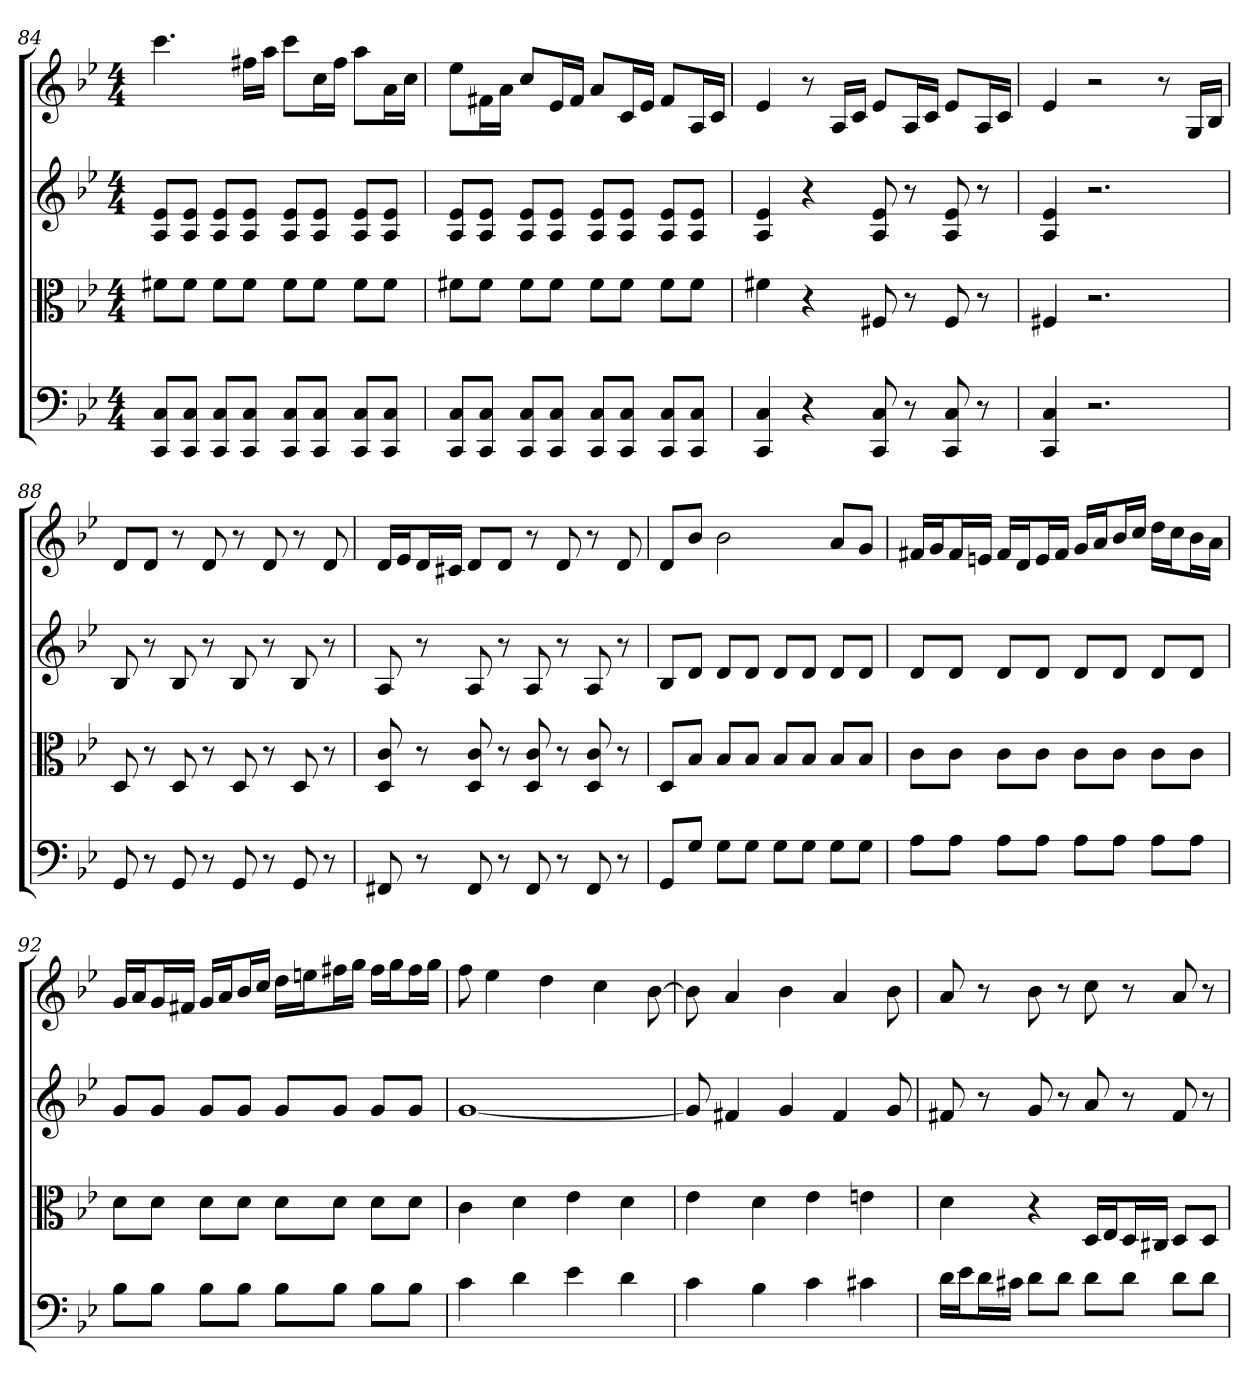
**kern	**kern	**kern	**kern
*part4	*part3	*part2	*part1
*staff4	*staff3	*staff2	*staff1
*clefF4	*clefC3	*	*
*k[b-e-]	*k[b-e-]	*k[b-e-]	*k[b-e-]
*g:	*g:	*g:	*g:
*M4/4	*M4/4	*M4/4	*M4/4
=84	=84	=84	=84
8CC/ 8C/L	8f#X\L	8A 8e-L	4.ccc
8CC/ 8C/J	8f#\J	8A 8e-J	.
8CC/ 8C/L	8f#\L	8A 8e-L	.
8CC/ 8C/J	8f#\J	8A 8e-J	16ff#XLL
.	.	.	16aaJJ
8CC/ 8C/L	8f#\L	8A 8e-L	8cccL
8CC/ 8C/J	8f#\J	8A 8e-J	16ccL
.	.	.	16ff#JJ
8CC/ 8C/L	8f#\L	8A 8e-L	8aaL
8CC/ 8C/J	8f#\J	8A 8e-J	16aL
.	.	.	16ccJJ
=85	=85	=85	=85
8CC/ 8C/L	8f#X\L	8A 8e-L	8ee-L
8CC/ 8C/J	8f#\J	8A 8e-J	16f#XL
.	.	.	16aJJ
8CC/ 8C/L	8f#\L	8A 8e-L	8ccL
8CC/ 8C/J	8f#\J	8A 8e-J	16e-L
.	.	.	16f#JJ
8CC/ 8C/L	8f#\L	8A 8e-L	8aL
8CC/ 8C/J	8f#\J	8A 8e-J	16cL
.	.	.	16e-JJ
8CC/ 8C/L	8f#\L	8A 8e-L	8f#L
8CC/ 8C/J	8f#\J	8A 8e-J	16AL
.	.	.	16cJJ
=86	=86	=86	=86
4CC 4C	4f#X	4A 4e-	4e-
4r	4r	4r	8r
.	.	.	16ALL
.	.	.	16cJJ
8CC 8C	8F#X	8A 8e-	8e-L
8r	8r	8r	16AL
.	.	.	16cJJ
8CC 8C	8F#	8A 8e-	8e-L
8r	8r	8r	16AL
.	.	.	16cJJ
=87	=87	=87	=87
4CC 4C	4F#X	4A 4e-	4e-
2.r	2.r	2.r	2r
.	.	.	8r
.	.	.	16GLL
.	.	.	16B-JJ
=88	=88	=88	=88
8GG	8D	8B-	8dL
8r	8r	8r	8dJ
8GG	8D	8B-	8r
8r	8r	8r	8d
8GG	8D	8B-	8r
8r	8r	8r	8d
8GG	8D	8B-	8r
8r	8r	8r	8d
=89	=89	=89	=89
8FF#X	8D 8c	8A	16dLL
.	.	.	16e-J
8r	8r	8r	16dL
.	.	.	16c#XJJ
8FF#	8D 8c	8A	8dL
8r	8r	8r	8dJ
8FF#	8D 8c	8A	8r
8r	8r	8r	8d
8FF#	8D 8c	8A	8r
8r	8r	8r	8d
=90	=90	=90	=90
8GG/L	8D/L	8B-L	8dL
8G/J	8B-/J	8dJ	8b-J
8G\L	8B-/L	8dL	2b-
8G\J	8B-/J	8dJ	.
8G\L	8B-/L	8dL	.
8G\J	8B-/J	8dJ	.
8G\L	8B-/L	8dL	8aL
8G\J	8B-/J	8dJ	8gJ
=91	=91	=91	=91
8A\L	8c\L	8dL	16f#XLL
.	.	.	16gJ
8A\J	8c\J	8dJ	16f#L
.	.	.	16enJJ
8A\L	8c\L	8dL	16f#LL
.	.	.	16dJ
8A\J	8c\J	8dJ	16eL
.	.	.	16f#JJ
8A\L	8c\L	8dL	16gLL
.	.	.	16aJ
8A\J	8c\J	8dJ	16b-L
.	.	.	16ccJJ
8A\L	8c\L	8dL	16ddLL
.	.	.	16ccJ
8A\J	8c\J	8dJ	16b-L
.	.	.	16aJJ
=92	=92	=92	=92
8B-\L	8d\L	8gL	16gLL
.	.	.	16aJ
8B-\J	8d\J	8gJ	16gL
.	.	.	16f#XJJ
8B-\L	8d\L	8gL	16gLL
.	.	.	16aJ
8B-\J	8d\J	8gJ	16b-L
.	.	.	16ccJJ
8B-\L	8d\L	8gL	16ddLL
.	.	.	16eenJ
8B-\J	8d\J	8gJ	16ff#XL
.	.	.	16ggJJ
8B-\L	8d\L	8gL	16ff#LL
.	.	.	16ggJ
8B-\J	8d\J	8gJ	16ff#L
.	.	.	16ggJJ
=93	=93	=93	=93
4c	4c	[1g	8ff
.	.	.	4ee-
4d	4d	.	.
.	.	.	4dd
4e-	4e-	.	.
.	.	.	4cc
4d	4d	.	.
.	.	.	[8b-
=94	=94	=94	=94
4c	4e-	8g]	8b-]
.	.	4f#X	4a
4B-	4d	.	.
.	.	4g	4b-
4c	4e-	.	.
.	.	4f#	4a
4c#X	4en	.	.
.	.	8g	8b-
=95	=95	=95	=95
16d\LL	4d	8f#X	8a
16e-\J	.	.	.
16d\L	.	8r	8r
16c#X\JJ	.	.	.
8d\L	4r	8g	8b-
8d\J	.	8r	8r
8d\L	16D/LL	8a	8cc
.	16E-/J	.	.
8d\J	16D/L	8r	8r
.	16C#X/JJ	.	.
8d\L	8D/L	8f#	8a
8d\J	8D/J	8r	8r
=	=	=	=
*-	*-	*-	*-
